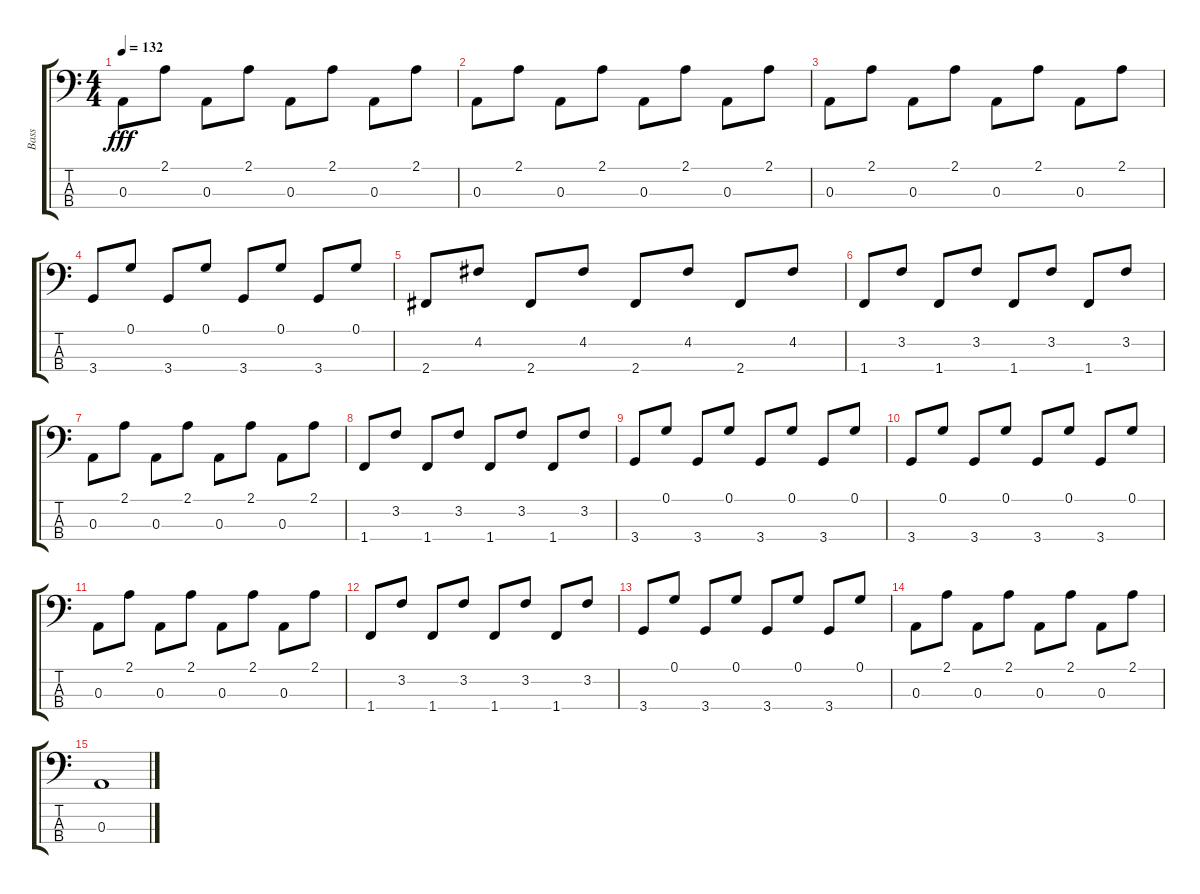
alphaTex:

\track ("Bass" "Bass") {instrument electricbassfinger}
\staff {score tabs}
\tuning (G2 D2 A1 E1) {hide}
\ts (4 4)
\tempo 132
\clef f4
\ks c
0.3.8{dy fff} 2.1.8 0.3.8 2.1.8 0.3.8 2.1.8 0.3.8 2.1.8 |
0.3.8 2.1.8 0.3.8 2.1.8 0.3.8 2.1.8 0.3.8 2.1.8 |
0.3.8 2.1.8 0.3.8 2.1.8 0.3.8 2.1.8 0.3.8 2.1.8 |
3.4.8 0.1.8 3.4.8 0.1.8 3.4.8 0.1.8 3.4.8 0.1.8 |
2.4.8 4.2.8 2.4.8 4.2.8 2.4.8 4.2.8 2.4.8 4.2.8 |
1.4.8 3.2.8 1.4.8 3.2.8 1.4.8 3.2.8 1.4.8 3.2.8 |
0.3.8 2.1.8 0.3.8 2.1.8 0.3.8 2.1.8 0.3.8 2.1.8 |
1.4.8 3.2.8 1.4.8 3.2.8 1.4.8 3.2.8 1.4.8 3.2.8 |
3.4.8 0.1.8 3.4.8 0.1.8 3.4.8 0.1.8 3.4.8 0.1.8 |
3.4.8 0.1.8 3.4.8 0.1.8 3.4.8 0.1.8 3.4.8 0.1.8 |
0.3.8 2.1.8 0.3.8 2.1.8 0.3.8 2.1.8 0.3.8 2.1.8 |
1.4.8 3.2.8 1.4.8 3.2.8 1.4.8 3.2.8 1.4.8 3.2.8 |
3.4.8 0.1.8 3.4.8 0.1.8 3.4.8 0.1.8 3.4.8 0.1.8 |
0.3.8 2.1.8 0.3.8 2.1.8 0.3.8 2.1.8 0.3.8 2.1.8 |
0.3.1
